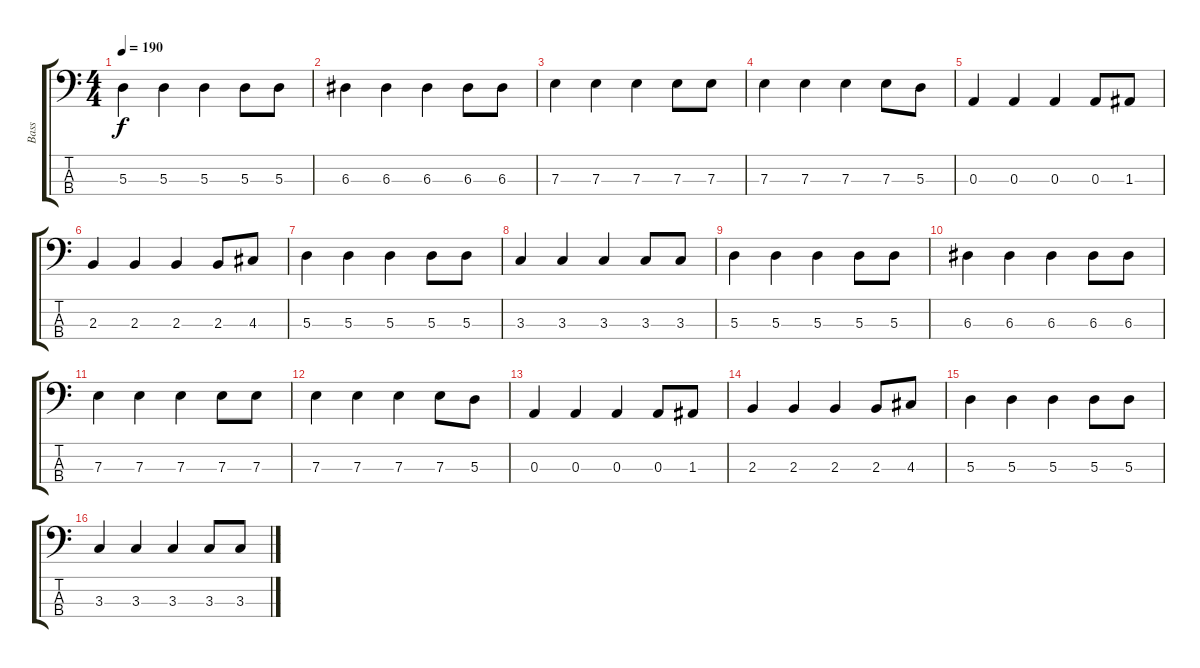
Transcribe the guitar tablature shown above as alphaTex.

\track ("Bass" "Bass") {instrument electricbassfinger}
\staff {score tabs}
\tuning (G2 D2 A1 E1) {hide}
\ts (4 4)
\tempo 190
\clef f4
\ks c
5.3.4{dy f} 5.3.4 5.3.4 5.3.8 5.3.8 |
6.3.4 6.3.4 6.3.4 6.3.8 6.3.8 |
7.3.4 7.3.4 7.3.4 7.3.8 7.3.8 |
7.3.4 7.3.4 7.3.4 7.3.8 5.3.8 |
0.3.4 0.3.4 0.3.4 0.3.8 1.3.8 |
2.3.4 2.3.4 2.3.4 2.3.8 4.3.8 |
5.3.4 5.3.4 5.3.4 5.3.8 5.3.8 |
3.3.4 3.3.4 3.3.4 3.3.8 3.3.8 |
5.3.4 5.3.4 5.3.4 5.3.8 5.3.8 |
6.3.4 6.3.4 6.3.4 6.3.8 6.3.8 |
7.3.4 7.3.4 7.3.4 7.3.8 7.3.8 |
7.3.4 7.3.4 7.3.4 7.3.8 5.3.8 |
0.3.4 0.3.4 0.3.4 0.3.8 1.3.8 |
2.3.4 2.3.4 2.3.4 2.3.8 4.3.8 |
5.3.4 5.3.4 5.3.4 5.3.8 5.3.8 |
3.3.4 3.3.4 3.3.4 3.3.8 3.3.8
